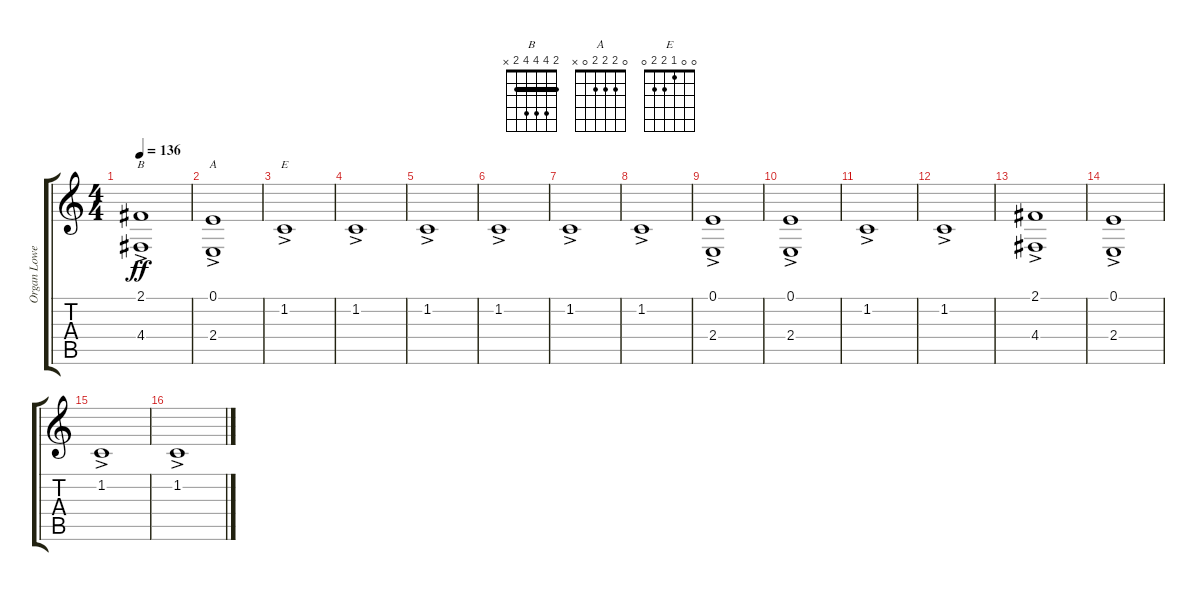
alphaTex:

\track ("Organ Lower" "Organ Lowe") {instrument drawbarorgan}
\staff {score tabs}
\tuning (E4 B3 G3 D3 A2 E2) {hide}
\chord ("B" 2 4 4 4 2 x) {barre 2}
\chord ("A" 0 2 2 2 0 x)
\chord ("E" 0 0 1 2 2 0)
\ts (4 4)
\tempo 136
\clef g2
\ks c
(2.1{ac} 4.4{ac}).1{ch "B" dy ff} |
(0.1{ac} 2.4{ac}).1{ch "A"} |
1.2{ac}.1{ch "E"} |
1.2{ac}.1 |
1.2{ac}.1 |
1.2{ac}.1 |
1.2{ac}.1 |
1.2{ac}.1 |
(0.1{ac} 2.4{ac}).1 |
(0.1{ac} 2.4{ac}).1 |
1.2{ac}.1 |
1.2{ac}.1 |
(2.1{ac} 4.4{ac}).1 |
(0.1{ac} 2.4{ac}).1 |
1.2{ac}.1 |
1.2{ac}.1
